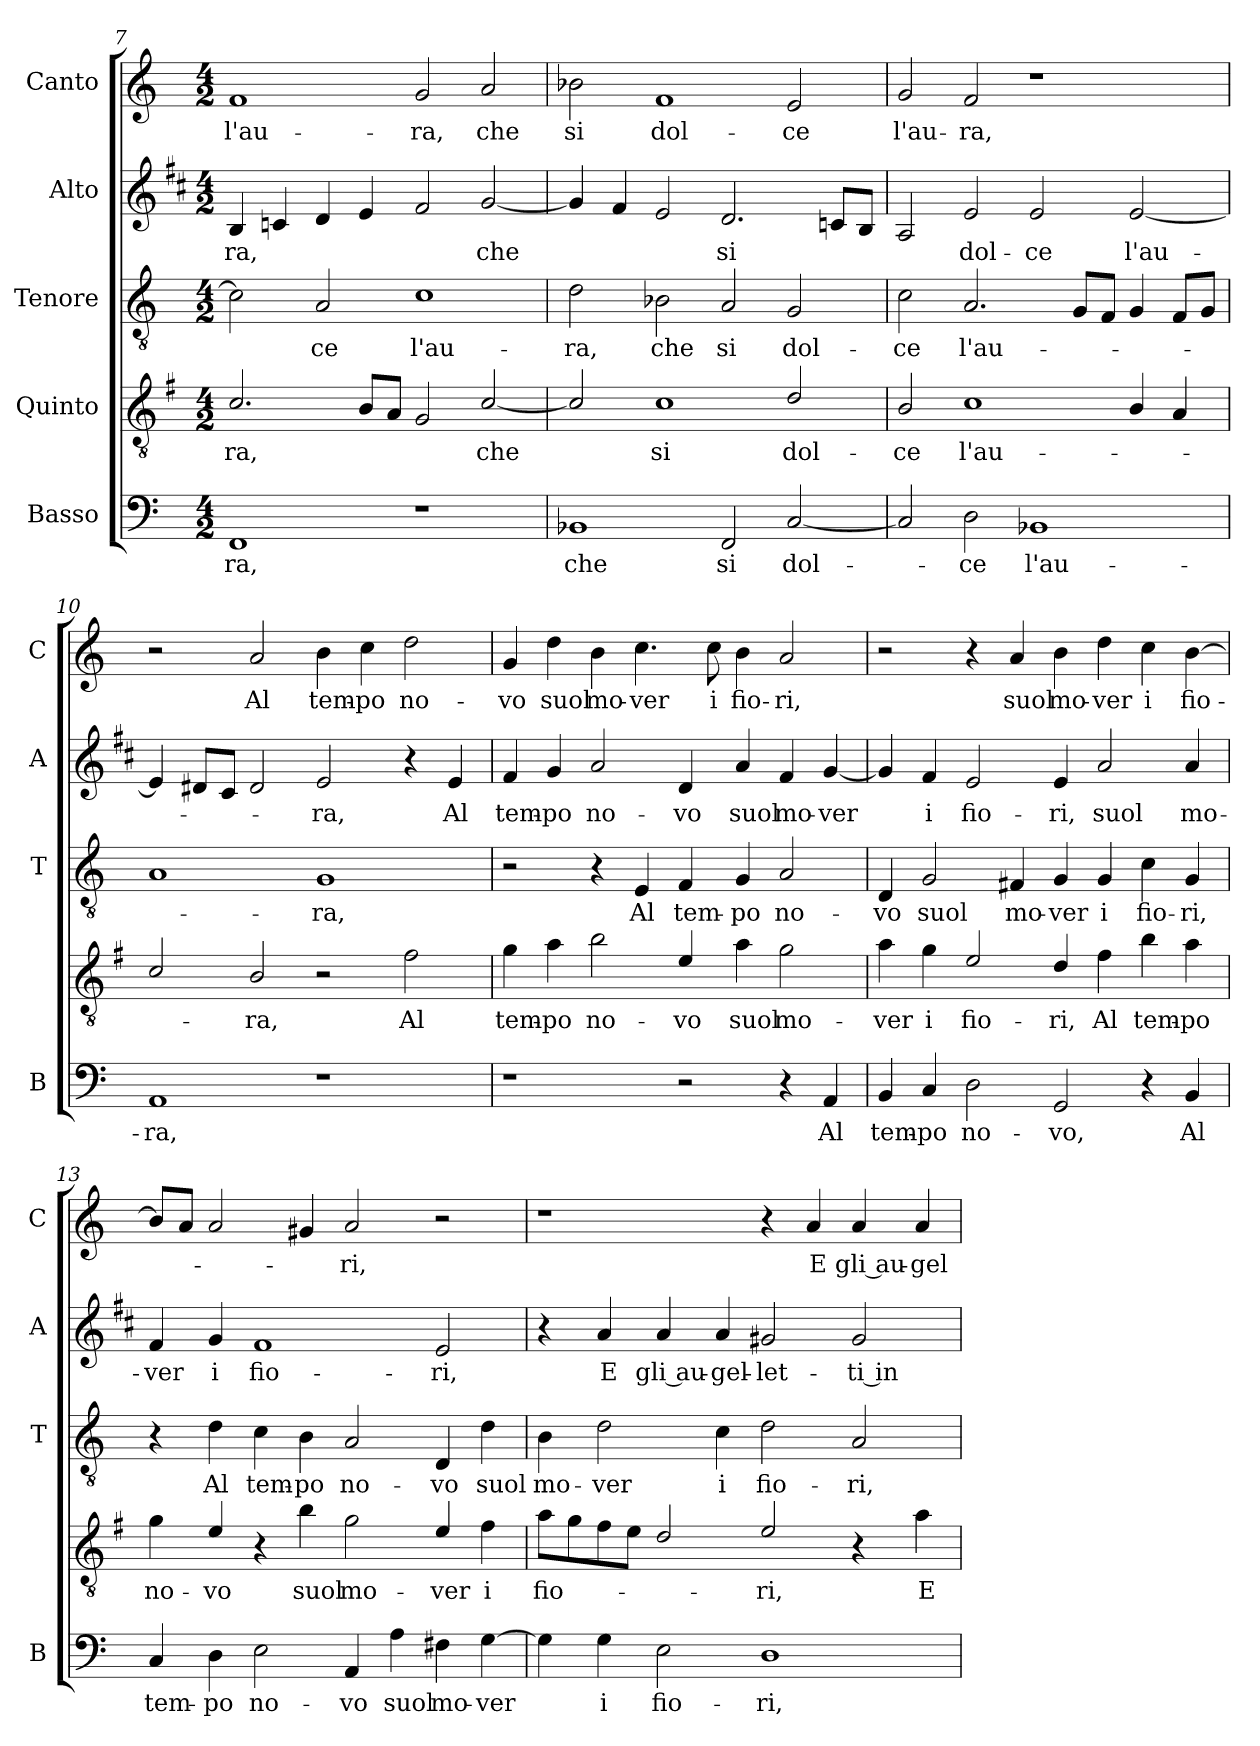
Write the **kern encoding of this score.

**kern	**text	**kern	**text	**kern	**text	**kern	**text	**kern	**text
*part5	*part5	*part4	*part4	*part3	*part3	*part2	*part2	*part1	*part1
*staff5	*staff5	*staff4	*staff4	*staff3	*staff3	*staff2	*staff2	*staff1	*staff1
*I"Basso	*	*I"Quinto	*	*I"Tenore	*	*I"Alto	*	*I"Canto	*
*I'B	*	*	*	*I'T	*	*I'A	*	*I'C	*
*clefF4	*	*clefGv2	*	*clefGv2	*	*clefG2	*	*clefG2	*
*	*	*ITrd4c7	*	*	*	*ITrd1c2	*	*	*
*k[]	*	*k[]	*	*k[]	*	*k[]	*	*k[]	*
*C:	*	*C:	*	*C:	*	*C:	*	*C:	*
*M4/2	*	*M4/2	*	*M4/2	*	*M4/2	*	*M4/2	*
=7	=7	=7	=7	=7	=7	=7	=7	=7	=7
!	!LO:LY:b	!	!LO:LY:b	!	!	!	!LO:LY:b	!	!LO:LY:b
1FF	-ra,	2.F/	-ra,	2c\]	.	4A/	-ra,	1f	l'au-
.	.	.	.	.	.	4B-X/	.	.	.
!	!	!	!	!	!LO:LY:b	!	!	!	!
.	.	.	.	2A/	-ce	4c/	.	.	.
.	.	8E/L	.	.	.	4d/	.	.	.
.	.	8D/J	.	.	.	.	.	.	.
!	!	!	!	!	!LO:LY:b	!	!	!	!LO:LY:b
1r	.	2C/	.	1c	l'au-	2e/	.	2g/	-ra,
!	!	!	!LO:LY:b	!	!	!	!LO:LY:b	!	!LO:LY:b
.	.	[2F/	che	.	.	[2f/	che	2a/	che
=8	=8	=8	=8	=8	=8	=8	=8	=8	=8
!	!LO:LY:b	!	!	!	!LO:LY:b	!	!	!	!LO:LY:b
1BB-X	che	2F/]	.	2d\	-ra,	4f/]	.	2b-X\	si
.	.	.	.	.	.	4e/	.	.	.
!	!	!	!LO:LY:b	!	!LO:LY:b	!	!	!	!LO:LY:b
.	.	1F	si	2B-X\	che	2d/	.	1f	dol-
!	!LO:LY:b	!	!	!	!LO:LY:b	!	!LO:LY:b	!	!
2FF/	si	.	.	2A/	si	2.c/	si	.	.
!	!LO:LY:b	!	!LO:LY:b	!	!LO:LY:b	!	!	!	!LO:LY:b
[2C/	dol-	2G/	dol-	2G/	dol-	.	.	2e/	-ce
.	.	.	.	.	.	8B-X/L	.	.	.
.	.	.	.	.	.	8A/J	.	.	.
=9	=9	=9	=9	=9	=9	=9	=9	=9	=9
!	!	!	!LO:LY:b	!	!LO:LY:b	!	!	!	!LO:LY:b
2C/]	.	2E/	-ce	2c\	-ce	2G/	.	2g/	l'au-
!	!LO:LY:b	!	!LO:LY:b	!	!LO:LY:b	!	!LO:LY:b	!	!LO:LY:b
2D\	-ce	1F	l'au-	2.A/	l'au-	2d/	dol-	2f/	-ra,
!	!LO:LY:b	!	!	!	!	!	!LO:LY:b	!	!
1BB-X	l'au-	.	.	.	.	2d/	-ce	1r	.
.	.	.	.	8G/L	.	.	.	.	.
.	.	.	.	8F/J	.	.	.	.	.
!	!	!	!	!	!	!	!LO:LY:b	!	!
.	.	4E/	.	4G/	.	[2d/	l'au-	.	.
.	.	4D/	.	8F/L	.	.	.	.	.
.	.	.	.	8G/J	.	.	.	.	.
=10	=10	=10	=10	=10	=10	=10	=10	=10	=10
!	!LO:LY:b	!	!	!	!	!	!	!	!
1AA	-ra,	2F/	.	1A	.	4d/]	.	2r	.
.	.	.	.	.	.	8c#X/L	.	.	.
.	.	.	.	.	.	8B/J	.	.	.
!	!	!	!LO:LY:b	!	!	!	!	!	!LO:LY:b
.	.	2E/	-ra,	.	.	2c#/	.	2a/	Al
!	!	!	!	!	!LO:LY:b	!	!LO:LY:b	!	!LO:LY:b
1r	.	2r	.	1G	-ra,	2d/	-ra,	4b\	tem-
!	!	!	!	!	!	!	!	!	!LO:LY:b
.	.	.	.	.	.	.	.	4cc\	-po
!	!	!	!LO:LY:b	!	!	!	!	!	!LO:LY:b
.	.	2B\	Al	.	.	4r	.	2dd\	no-
!	!	!	!	!	!	!	!LO:LY:b	!	!
.	.	.	.	.	.	4d/	Al	.	.
=11	=11	=11	=11	=11	=11	=11	=11	=11	=11
!	!	!	!LO:LY:b	!	!	!	!LO:LY:b	!	!LO:LY:b
1r	.	4c\	tem-	2r	.	4e/	tem-	4g/	-vo
!	!	!	!LO:LY:b	!	!	!	!LO:LY:b	!	!LO:LY:b
.	.	4d\	-po	.	.	4f/	-po	4dd\	suol
!	!	!	!LO:LY:b	!	!	!	!LO:LY:b	!	!LO:LY:b
.	.	2e\	no-	4r	.	2g/	no-	4b\	mo-
!	!	!	!	!	!LO:LY:b	!	!	!	!LO:LY:b
.	.	.	.	4E/	Al	.	.	4.cc\	-ver
!	!	!	!LO:LY:b	!	!LO:LY:b	!	!LO:LY:b	!	!
2r	.	4A/	-vo	4F/	tem-	4c/	-vo	.	.
!	!	!	!	!	!	!	!	!	!LO:LY:b
.	.	.	.	.	.	.	.	8cc\	i
!	!	!	!LO:LY:b	!	!LO:LY:b	!	!LO:LY:b	!	!LO:LY:b
.	.	4d\	suol	4G/	-po	4g/	suol	4b\	fio-
!	!	!	!LO:LY:b	!	!LO:LY:b	!	!LO:LY:b	!	!LO:LY:b
4r	.	2c\	mo-	2A/	no-	4e/	mo-	2a/	-ri,
!	!LO:LY:b	!	!	!	!	!	!LO:LY:b	!	!
4AA/	Al	.	.	.	.	[4f/	-ver	.	.
!!LO:PB:g=z
=12	=12	=12	=12	=12	=12	=12	=12	=12	=12
!	!LO:LY:b	!	!LO:LY:b	!	!LO:LY:b	!	!	!	!
4BB/	tem-	4d\	-ver	4D/	-vo	4f/]	.	2r	.
!	!LO:LY:b	!	!LO:LY:b	!	!LO:LY:b	!	!LO:LY:b	!	!
4C/	-po	4c\	i	2G/	suol	4e/	i	.	.
!	!LO:LY:b	!	!LO:LY:b	!	!	!	!LO:LY:b	!	!
2D\	no-	2A/	fio-	.	.	2d/	fio-	4r	.
!	!	!	!	!	!LO:LY:b	!	!	!	!LO:LY:b
.	.	.	.	4F#X/	mo-	.	.	4a/	suol
!	!LO:LY:b	!	!LO:LY:b	!	!LO:LY:b	!	!LO:LY:b	!	!LO:LY:b
2GG/	-vo,	4G/	-ri,	4G/	-ver	4d/	-ri,	4b\	mo-
!	!	!	!LO:LY:b	!	!LO:LY:b	!	!LO:LY:b	!	!LO:LY:b
.	.	4B\	Al	4G/	i	2g/	suol	4dd\	-ver
!	!	!	!LO:LY:b	!	!LO:LY:b	!	!	!	!LO:LY:b
4r	.	4e\	tem-	4c\	fio-	.	.	4cc\	i
!	!LO:LY:b	!	!LO:LY:b	!	!LO:LY:b	!	!LO:LY:b	!	!LO:LY:b
4BB/	Al	4d\	-po	4G/	-ri,	4g/	mo-	[4b\	fio-
=13	=13	=13	=13	=13	=13	=13	=13	=13	=13
!	!LO:LY:b	!	!LO:LY:b	!	!	!	!LO:LY:b	!	!
4C/	tem-	4c\	no-	4r	.	4e/	-ver	8b/L]	.
.	.	.	.	.	.	.	.	8a/J	.
!	!LO:LY:b	!	!LO:LY:b	!	!LO:LY:b	!	!LO:LY:b	!	!
4D\	-po	4A/	-vo	4d\	Al	4f/	i	2a/	.
!	!LO:LY:b	!	!	!	!LO:LY:b	!	!LO:LY:b	!	!
2E\	no-	4r	.	4c\	tem-	1e	fio-	.	.
!	!	!	!LO:LY:b	!	!LO:LY:b	!	!	!	!
.	.	4e\	suol	4B\	-po	.	.	4g#X/	.
!	!LO:LY:b	!	!LO:LY:b	!	!LO:LY:b	!	!	!	!LO:LY:b
4AA/	-vo	2c\	mo-	2A/	no-	.	.	2a/	-ri,
!	!LO:LY:b	!	!	!	!	!	!	!	!
4A\	suol	.	.	.	.	.	.	.	.
!	!LO:LY:b	!	!LO:LY:b	!	!LO:LY:b	!	!LO:LY:b	!	!
4F#X\	mo-	4A/	-ver	4D/	-vo	2d/	-ri,	2r	.
!	!LO:LY:b	!	!LO:LY:b	!	!LO:LY:b	!	!	!	!
[4G\	-ver	4B\	i	4d\	suol	.	.	.	.
=14	=14	=14	=14	=14	=14	=14	=14	=14	=14
!	!	!	!LO:LY:b	!	!LO:LY:b	!	!	!	!
4G\]	.	8d\L	fio-	4B\	mo-	4r	.	1r	.
.	.	8c\	.	.	.	.	.	.	.
!	!LO:LY:b	!	!	!	!LO:LY:b	!	!LO:LY:b	!	!
4G\	i	8B\	.	2d\	-ver	4g/	E	.	.
.	.	8A\J	.	.	.	.	.	.	.
!	!LO:LY:b	!	!	!	!	!	!LO:LY:b	!	!
2E\	fio-	2G/	.	.	.	4g/	gli au-	.	.
!	!	!	!	!	!LO:LY:b	!	!LO:LY:b	!	!
.	.	.	.	4c\	i	4g/	-gel-	.	.
!	!LO:LY:b	!	!LO:LY:b	!	!LO:LY:b	!	!LO:LY:b	!	!
1D	-ri,	2A/	-ri,	2d\	fio-	2f#X/	-let-	4r	.
!	!	!	!	!	!	!	!	!	!LO:LY:b
.	.	.	.	.	.	.	.	4a/	E
!	!	!	!	!	!LO:LY:b	!	!LO:LY:b	!	!LO:LY:b
.	.	4r	.	2A/	-ri,	2f#/	-ti in-	4a/	gli au-
!	!	!	!LO:LY:b	!	!	!	!	!	!LO:LY:b
.	.	4d\	E	.	.	.	.	4a/	-gel-
=	=	=	=	=	=	=	=	=	=
*-	*-	*-	*-	*-	*-	*-	*-	*-	*-
